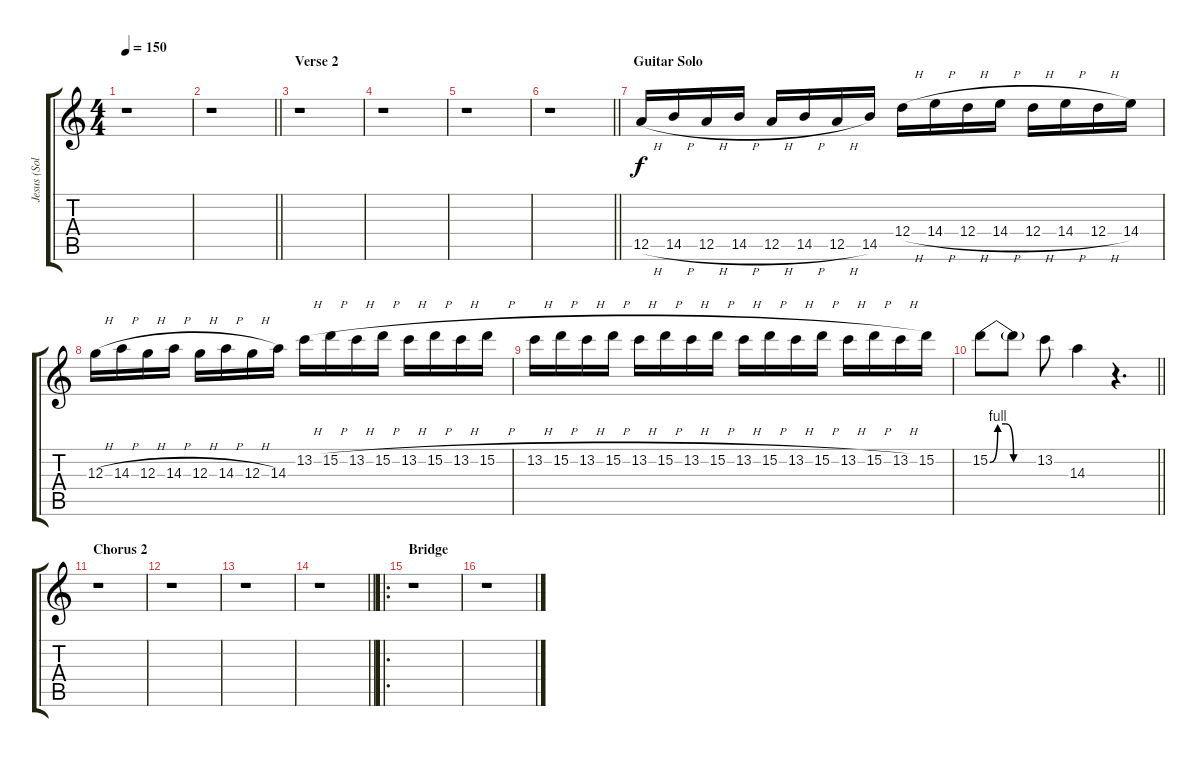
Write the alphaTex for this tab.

\track ("Jesus (Solo)" "Jesus (Sol") {instrument distortionguitar}
\staff {score tabs}
\tuning (E4 B3 G3 D3 A2 E2) {hide}
\ts (4 4)
\tempo 150
\clef g2
\ks c
r.1{dy f} |
\barLineRight lightlight
r.1 |
\section ("" "Verse 2")
r.1 |
r.1 |
r.1 |
\barLineRight lightlight
r.1 |
\section ("" "Guitar Solo")
12.5{h}.16 14.5{h}.16 12.5{h}.16 14.5{h}.16 12.5{h}.16 14.5{h}.16 12.5{h}.16 14.5.16 12.4{h}.16 14.4{h}.16 12.4{h}.16 14.4{h}.16 12.4{h}.16 14.4{h}.16 12.4{h}.16 14.4.16 |
12.3{h}.16 14.3{h}.16 12.3{h}.16 14.3{h}.16 12.3{h}.16 14.3{h}.16 12.3{h}.16 14.3.16 13.2{h}.16 15.2{h}.16 13.2{h}.16 15.2{h}.16 13.2{h}.16 15.2{h}.16 13.2{h}.16 15.2{h}.16 |
13.2{h}.16 15.2{h}.16 13.2{h}.16 15.2{h}.16 13.2{h}.16 15.2{h}.16 13.2{h}.16 15.2{h}.16 13.2{h}.16 15.2{h}.16 13.2{h}.16 15.2{h}.16 13.2{h}.16 15.2{h}.16 13.2{h}.16 15.2.16 |
\barLineRight lightlight
15.2{be (custom 0 0 10 4 20 4 30 0 60 0)}.8 15.2{t}.8 13.2.8 14.3.4 r.4{d} |
\section ("" "Chorus 2")
r.1 |
r.1 |
r.1 |
\barLineRight lightlight
r.1 |
\ro
\section ("" "Bridge")
r.1 |
r.1
